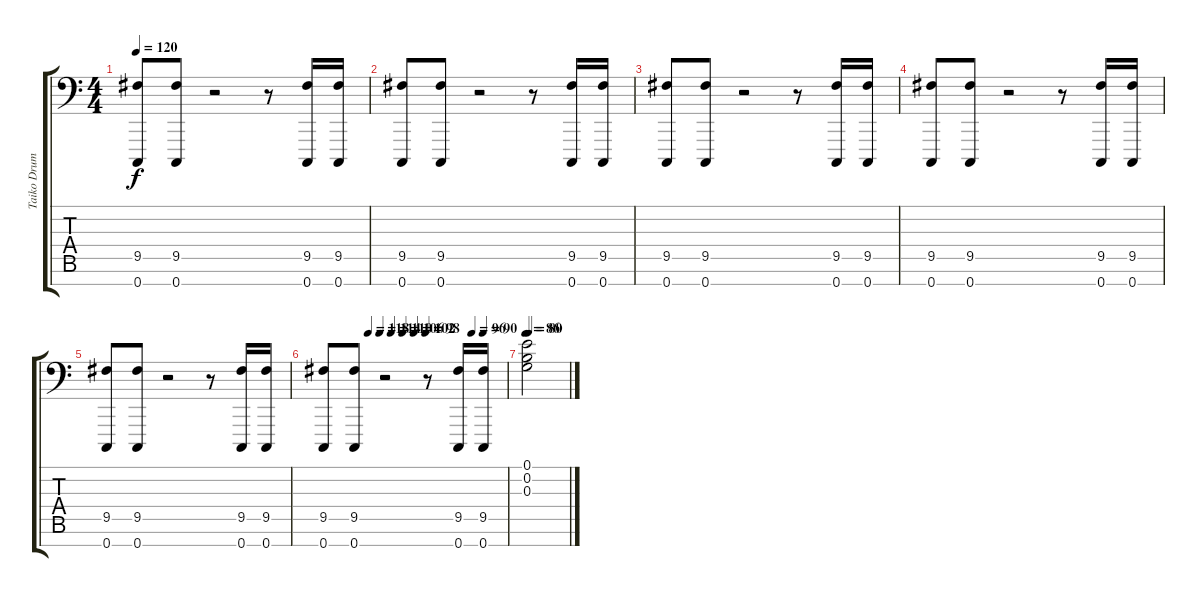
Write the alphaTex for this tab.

\track ("Taiko Drum (Right)" "Taiko Drum") {instrument taikodrum}
\staff {score tabs}
\tuning (E4 B3 G3 D3 A2 E2 C-1) {hide}
\ts (4 4)
\tempo 120
\clef f4
\ks c
(9.5 0.7).8{dy f} (9.5 0.7).8 r.2 r.8 (9.5 0.7).16 (9.5 0.7).16 |
(9.5 0.7).8 (9.5 0.7).8 r.2 r.8 (9.5 0.7).16 (9.5 0.7).16 |
(9.5 0.7).8 (9.5 0.7).8 r.2 r.8 (9.5 0.7).16 (9.5 0.7).16 |
(9.5 0.7).8 (9.5 0.7).8 r.2 r.8 (9.5 0.7).16 (9.5 0.7).16 |
(9.5 0.7).8 (9.5 0.7).8 r.2 r.8 (9.5 0.7).16 (9.5 0.7).16 |
\tempo (118 0.25)
\tempo (114 0.3125)
\tempo (110 0.375)
\tempo (106 0.4375)
\tempo (102 0.5)
\tempo (98 0.5625)
\tempo (96 0.8125)
\tempo (90 0.875)
(9.5 0.7).8 (9.5 0.7).8 r.2 r.8 (9.5 0.7).16 (9.5 0.7).16 |
\tempo 86
\tempo (80 0.0625)
(0.1 0.2 0.3).2
